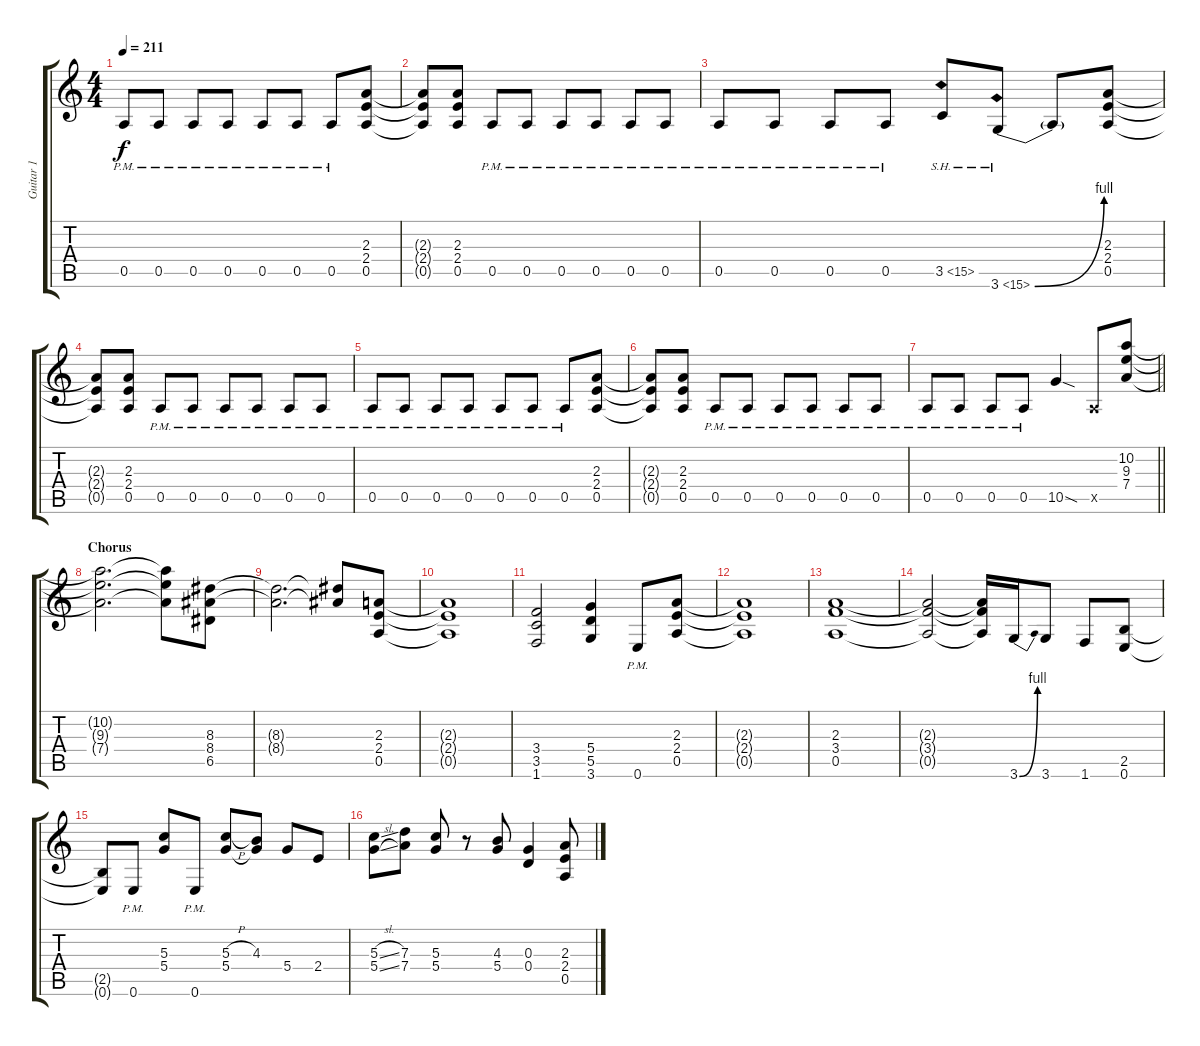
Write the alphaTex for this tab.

\track ("Guitar 1" "Guitar 1") {instrument overdrivenguitar}
\staff {score tabs}
\tuning (E4 B3 G3 D3 A2 E2) {hide}
\ts (4 4)
\tempo 211
\clef g2
\ks c
0.5{pm}.8{dy f} 0.5{pm}.8 0.5{pm}.8 0.5{pm}.8 0.5{pm}.8 0.5{pm}.8 0.5{pm}.8 (2.3 2.4 0.5).8 |
(2.3{t} 2.4{t} 0.5{t}).8 (2.3 2.4 0.5).8 0.5{pm}.8 0.5{pm}.8 0.5{pm}.8 0.5{pm}.8 0.5{pm}.8 0.5{pm}.8 |
0.5{pm}.8 0.5{pm}.8 0.5{pm}.8 0.5{pm}.8 3.5{sh 12}.8 3.6{be (bend 0 0 60 4) sh 12}.8 3.6{t}.8 (2.3 2.4 0.5).8 |
(2.3{t} 2.4{t} 0.5{t}).8 (2.3 2.4 0.5).8 0.5{pm}.8 0.5{pm}.8 0.5{pm}.8 0.5{pm}.8 0.5{pm}.8 0.5{pm}.8 |
0.5{pm}.8 0.5{pm}.8 0.5{pm}.8 0.5{pm}.8 0.5{pm}.8 0.5{pm}.8 0.5{pm}.8 (2.3 2.4 0.5).8 |
(2.3{t} 2.4{t} 0.5{t}).8 (2.3 2.4 0.5).8 0.5{pm}.8 0.5{pm}.8 0.5{pm}.8 0.5{pm}.8 0.5{pm}.8 0.5{pm}.8 |
\barLineRight lightlight
0.5{pm}.8 0.5{pm}.8 0.5{pm}.8 0.5{pm}.8 10.5{sod}.4 0.5{x}.8 (10.2 9.3 7.4).8 |
\section ("" "Chorus")
(10.2{t} 9.3{t} 7.4{t}).2{d} (10.2{t} 9.3{t} 7.4{t}).8 (8.3 8.4 6.5).8 |
(8.3{t} 8.4{t}).2{d} (8.3{t} 8.4{t}).8 (2.3 2.4 0.5).8 |
(2.3{t} 2.4{t} 0.5{t}).1 |
(3.4 3.5 1.6).2 (5.4 5.5 3.6).4 0.6{pm}.8 (2.3 2.4 0.5).8 |
(2.3{t} 2.4{t} 0.5{t}).1 |
(2.3 3.4 0.5).1 |
(2.3{t} 3.4{t} 0.5{t}).2 (2.3{t} 3.4{t} 0.5{t}).16 3.6{be (bend 0 0 60 4)}.16 3.6.8 1.6.8 (2.5 0.6).8 |
(2.5{t} 0.6{t}).8 0.6{pm}.8 (5.3 5.4).8 0.6{pm}.8 (5.3{h} 5.4).8 (4.3 5.4{t}).8 5.4.8 2.4.8 |
(5.3{sl} 5.4{sl}).8 (7.3 7.4).8 (5.3 5.4).8 r.8 (4.3 5.4).8 (0.3 0.4).4 (2.3 2.4 0.5).8
